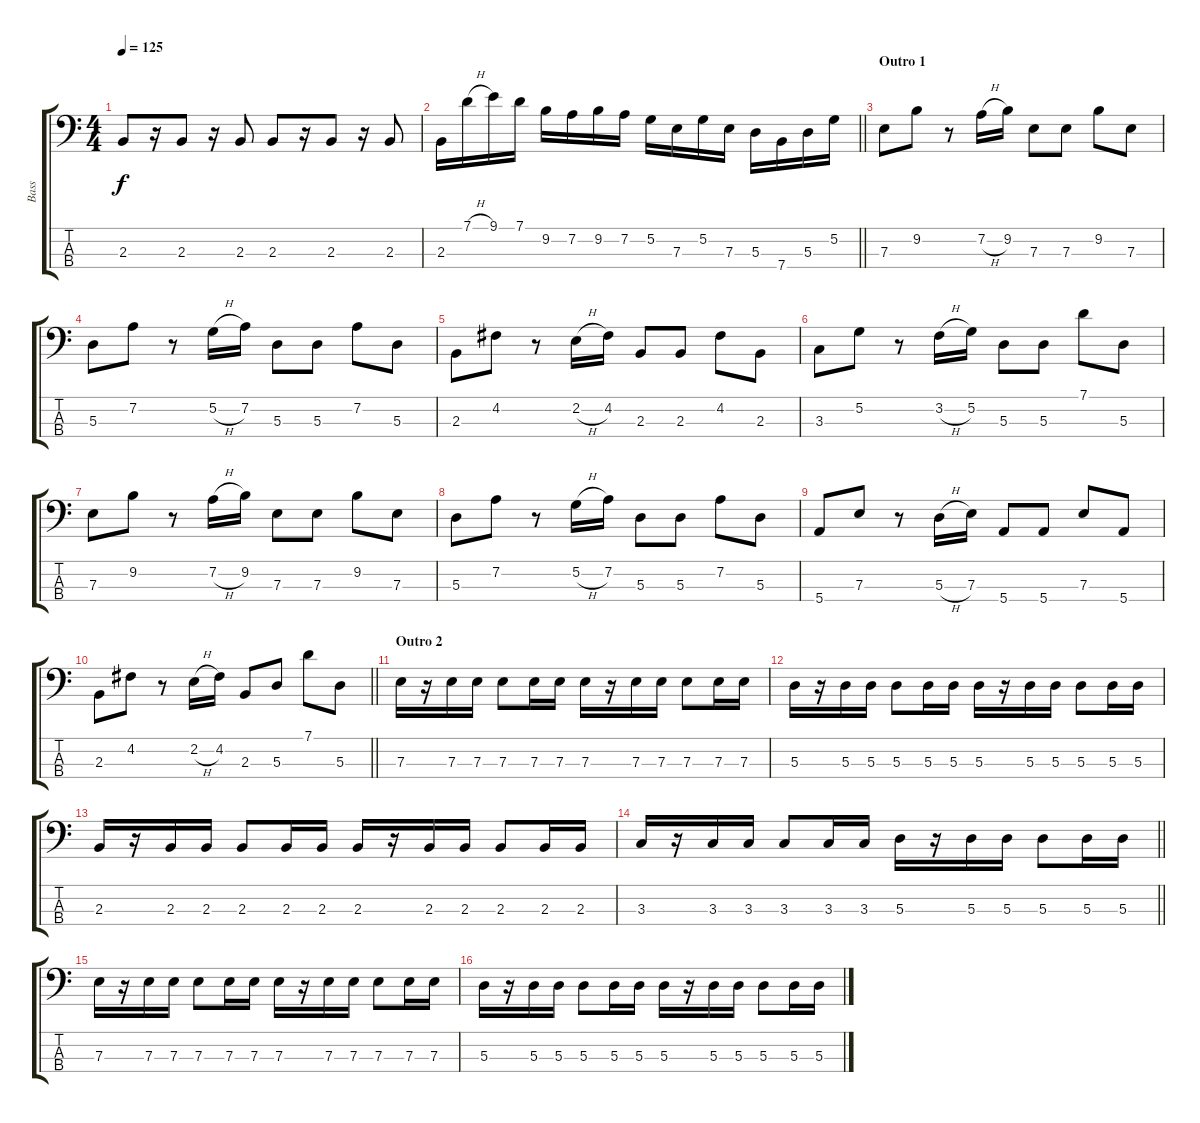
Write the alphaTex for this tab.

\track ("Bass" "Bass") {instrument electricbassfinger}
\staff {score tabs}
\tuning (G2 D2 A1 E1) {hide}
\ts (4 4)
\tempo 125
\clef f4
\ks c
2.3.8{dy f} r.16 2.3.8 r.16 2.3.8 2.3.8 r.16 2.3.8 r.16 2.3.8 |
\barLineRight lightlight
2.3.16 7.1{h}.16 9.1.16 7.1.16 9.2.16 7.2.16 9.2.16 7.2.16 5.2.16 7.3.16 5.2.16 7.3.16 5.3.16 7.4.16 5.3.16 5.2.16 |
\section ("" "Outro 1")
7.3.8 9.2.8 r.8 7.2{h}.16 9.2.16 7.3.8 7.3.8 9.2.8 7.3.8 |
5.3.8 7.2.8 r.8 5.2{h}.16 7.2.16 5.3.8 5.3.8 7.2.8 5.3.8 |
2.3.8 4.2.8 r.8 2.2{h}.16 4.2.16 2.3.8 2.3.8 4.2.8 2.3.8 |
3.3.8 5.2.8 r.8 3.2{h}.16 5.2.16 5.3.8 5.3.8 7.1.8 5.3.8 |
7.3.8 9.2.8 r.8 7.2{h}.16 9.2.16 7.3.8 7.3.8 9.2.8 7.3.8 |
5.3.8 7.2.8 r.8 5.2{h}.16 7.2.16 5.3.8 5.3.8 7.2.8 5.3.8 |
5.4.8 7.3.8 r.8 5.3{h}.16 7.3.16 5.4.8 5.4.8 7.3.8 5.4.8 |
\barLineRight lightlight
2.3.8 4.2.8 r.8 2.2{h}.16 4.2.16 2.3.8 5.3.8 7.1.8 5.3.8 |
\section ("" "Outro 2")
7.3.16 r.16 7.3.16 7.3.16 7.3.8 7.3.16 7.3.16 7.3.16 r.16 7.3.16 7.3.16 7.3.8 7.3.16 7.3.16 |
5.3.16 r.16 5.3.16 5.3.16 5.3.8 5.3.16 5.3.16 5.3.16 r.16 5.3.16 5.3.16 5.3.8 5.3.16 5.3.16 |
2.3.16 r.16 2.3.16 2.3.16 2.3.8 2.3.16 2.3.16 2.3.16 r.16 2.3.16 2.3.16 2.3.8 2.3.16 2.3.16 |
\barLineRight lightlight
3.3.16 r.16 3.3.16 3.3.16 3.3.8 3.3.16 3.3.16 5.3.16 r.16 5.3.16 5.3.16 5.3.8 5.3.16 5.3.16 |
7.3.16 r.16 7.3.16 7.3.16 7.3.8 7.3.16 7.3.16 7.3.16 r.16 7.3.16 7.3.16 7.3.8 7.3.16 7.3.16 |
5.3.16 r.16 5.3.16 5.3.16 5.3.8 5.3.16 5.3.16 5.3.16 r.16 5.3.16 5.3.16 5.3.8 5.3.16 5.3.16
